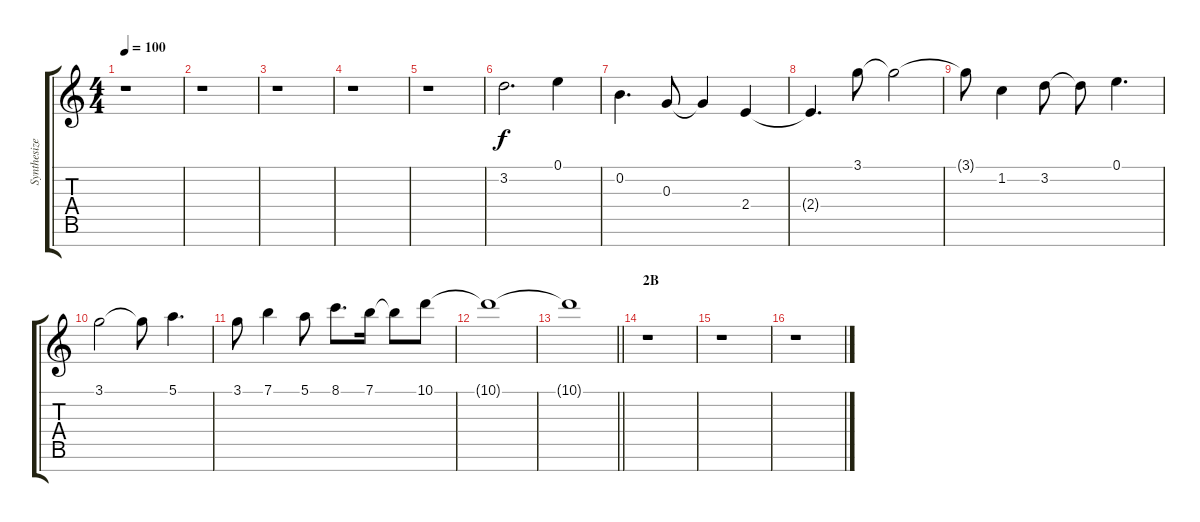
\track ("Synthesizer I" "Synthesize") {instrument lead6voice}
\staff {score tabs}
\tuning (E5 B4 G4 D4 A3 E3 B2) {hide}
\ts (4 4)
\tempo 100
\clef g2
\ks c
r.1{dy f} |
r.1 |
r.1 |
r.1 |
r.1 |
3.2.2{d} 0.1.4 |
0.2.4{d} 0.3.8 0.3{t}.4 2.4.4 |
2.4{t}.4{d} 3.1.8 3.1{t}.2 |
3.1{t}.8 1.2.4 3.2.8 3.2{t}.8 0.1.4{d} |
3.1.2 3.1{t}.8 5.1.4{d} |
3.1.8 7.1.4 5.1.8 8.1.8{d} 7.1.16 7.1{t}.8 10.1.8 |
10.1{t}.1 |
\barLineRight lightlight
10.1{t}.1 |
\section ("" "2B")
r.1 |
r.1 |
r.1
